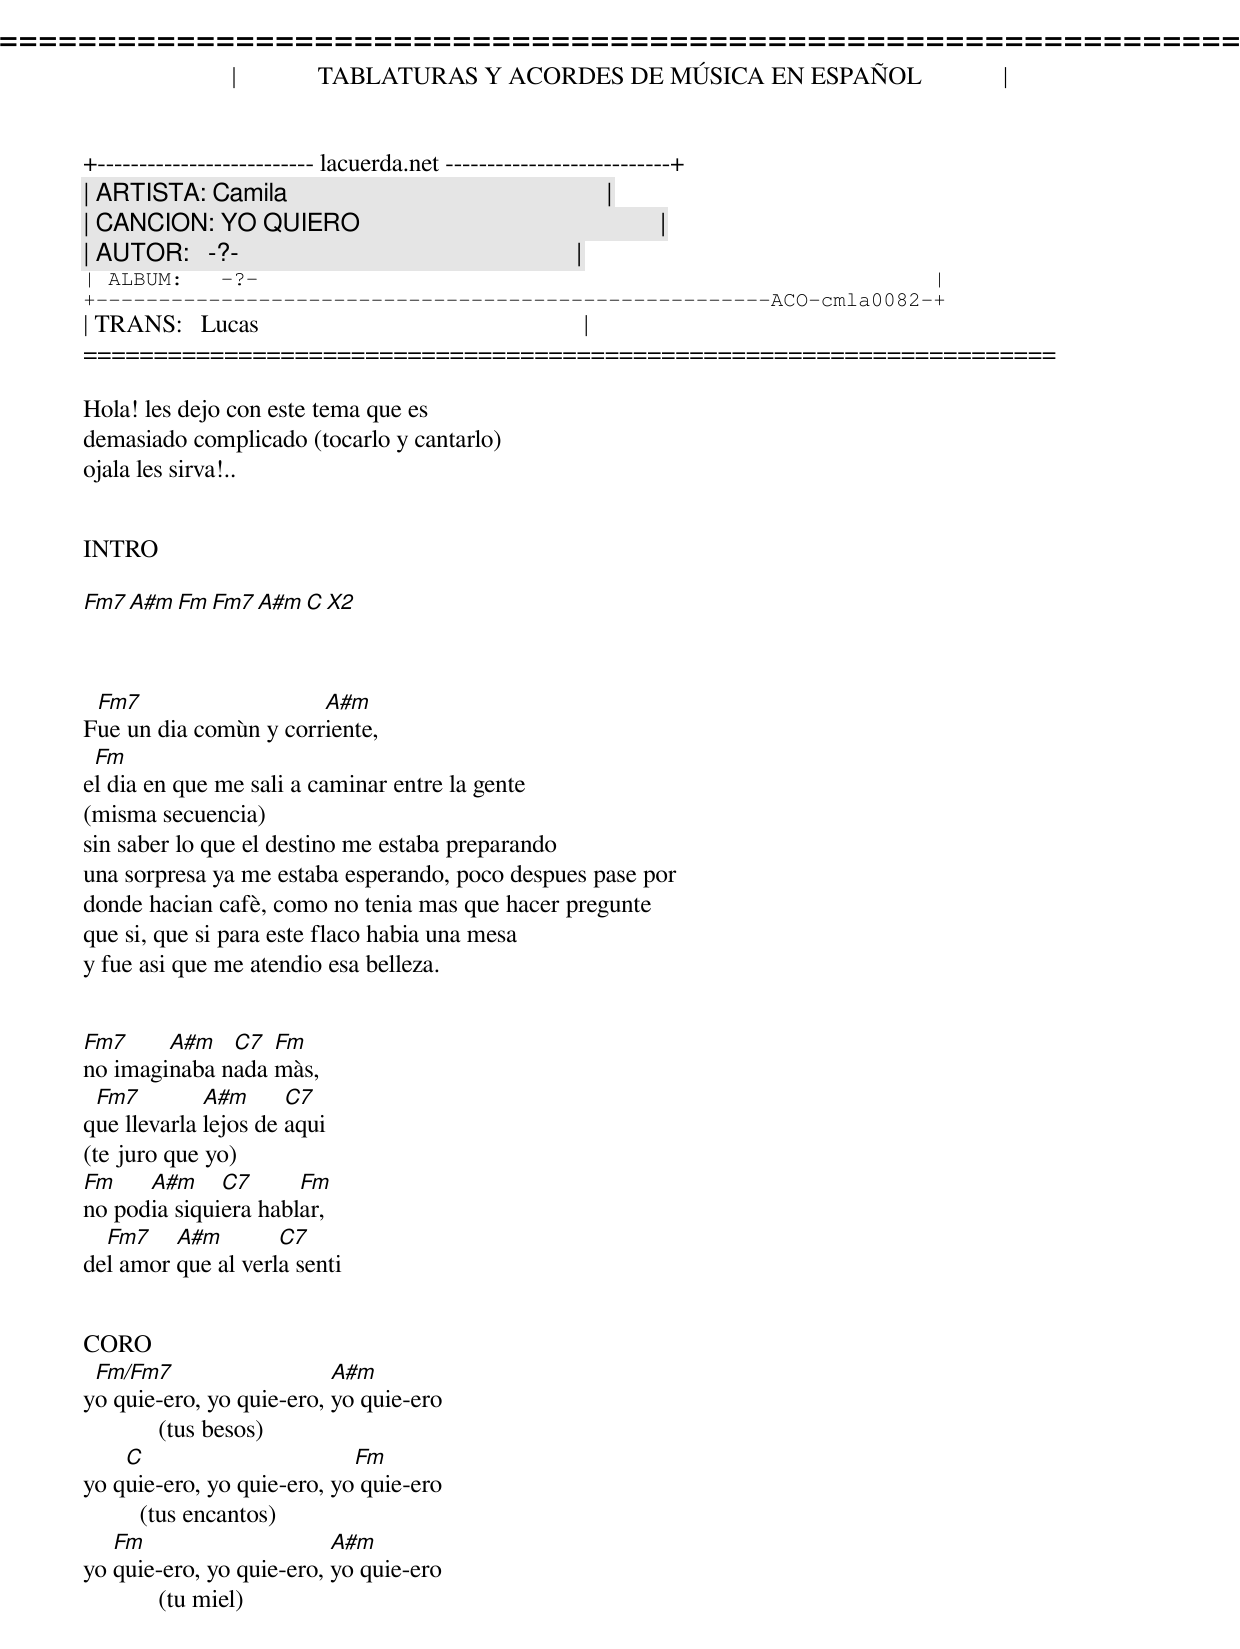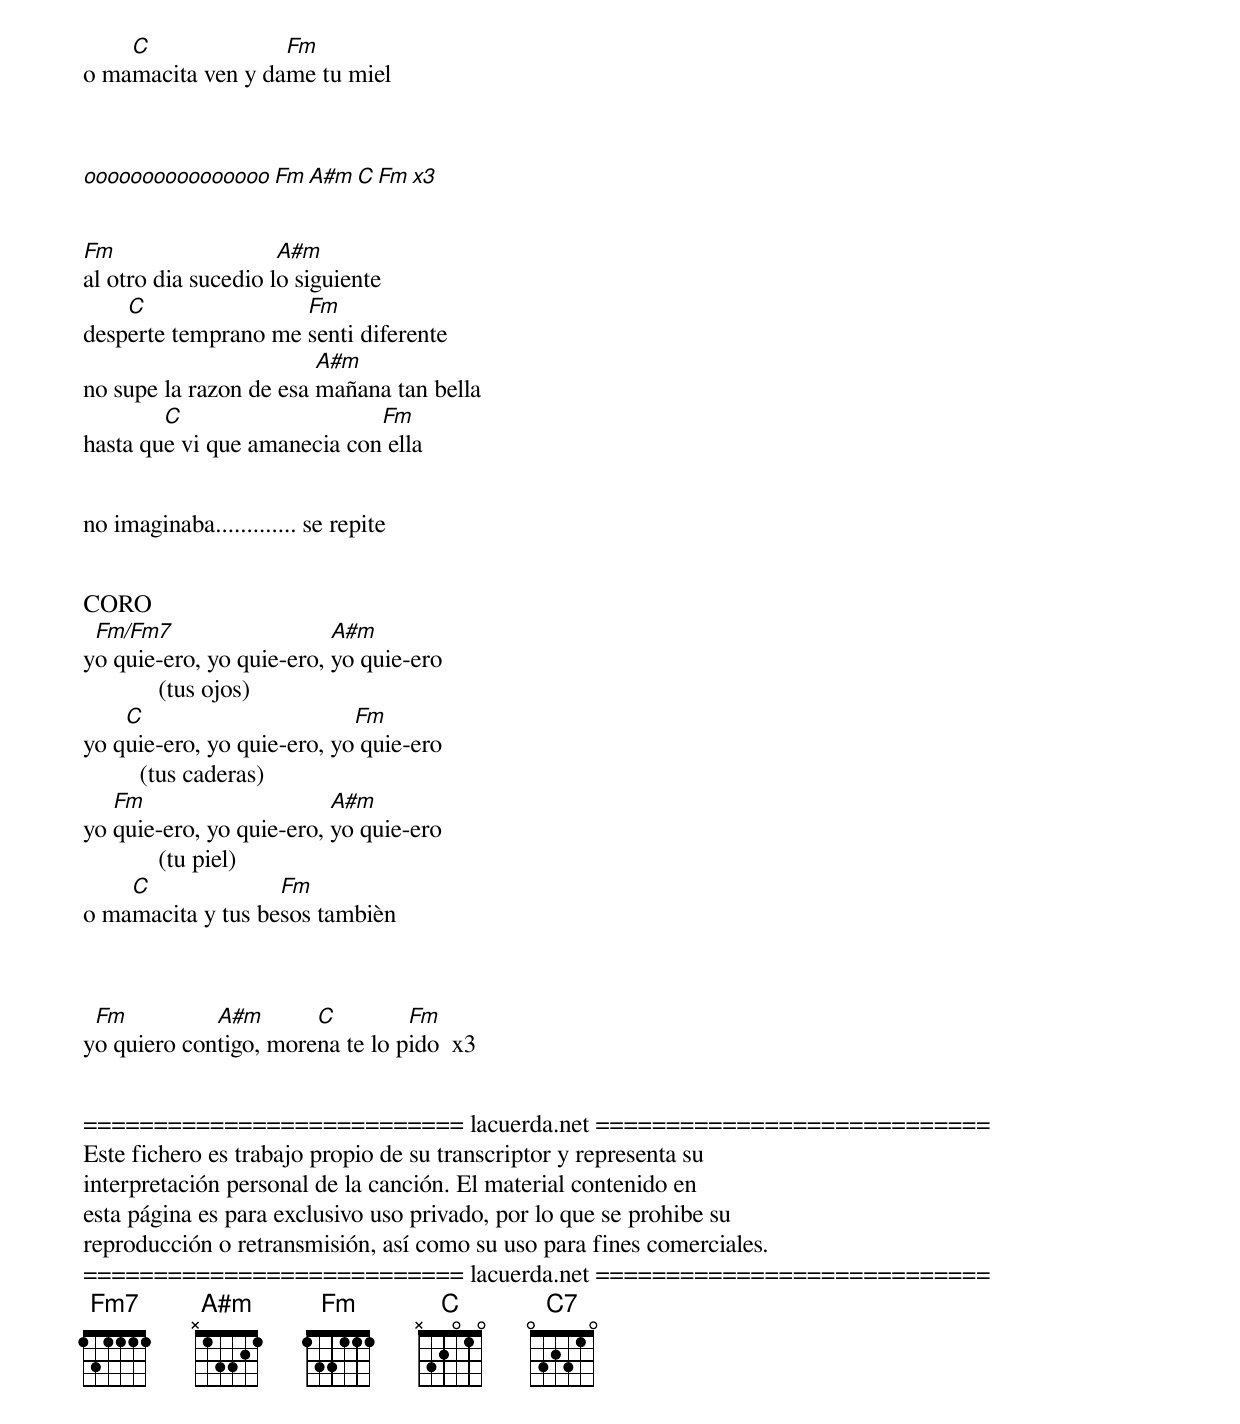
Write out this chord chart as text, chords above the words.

=====================================================================
|             TABLATURAS Y ACORDES DE MÚSICA EN ESPAÑOL             |
+-------------------------- lacuerda.net ---------------------------+
| ARTISTA: Camila                                                   |
| CANCION: YO QUIERO                                                |
| AUTOR:   -?-                                                      |
| ALBUM:   -?-                                                      |
+------------------------------------------------------ACO-cmla0082-+
| TRANS:   Lucas                                                    |
=====================================================================

Hola! les dejo con este tema que es
demasiado complicado (tocarlo y cantarlo)
ojala les sirva!..


INTRO

Fm7 A#m Fm Fm7 A#m C  X2



 Fm7                   A#m
Fue un dia comùn y corriente,
 Fm
el dia en que me sali a caminar entre la gente
(misma secuencia)
sin saber lo que el destino me estaba preparando
una sorpresa ya me estaba esperando, poco despues pase por
donde hacian cafè, como no tenia mas que hacer pregunte
que si, que si para este flaco habia una mesa
y fue asi que me atendio esa belleza.


Fm7     A#m   C7  Fm
no imaginaba nada màs,
 Fm7         A#m      C7
que llevarla lejos de aqui
(te juro que yo)
Fm    A#m     C7      Fm
no podia siquiera hablar,
  Fm7    A#m        C7
del amor que al verla senti


CORO
 Fm/Fm7                   A#m
yo quie-ero, yo quie-ero, yo quie-ero
            (tus besos)
    C                       Fm
yo quie-ero, yo quie-ero, yo quie-ero
         (tus encantos)
   Fm                     A#m
yo quie-ero, yo quie-ero, yo quie-ero
            (tu miel)
    C              Fm
o mamacita ven y dame tu miel



oooooooooooooooo Fm A#m  C  Fm   x3


Fm                   A#m
al otro dia sucedio lo siguiente
    C                Fm
desperte temprano me senti diferente
                        A#m
no supe la razon de esa mañana tan bella
        C                    Fm
hasta que vi que amanecia con ella


no imaginaba............. se repite


CORO
 Fm/Fm7                   A#m
yo quie-ero, yo quie-ero, yo quie-ero
            (tus ojos)
    C                       Fm
yo quie-ero, yo quie-ero, yo quie-ero
         (tus caderas)
   Fm                     A#m
yo quie-ero, yo quie-ero, yo quie-ero
            (tu piel)
    C              Fm
o mamacita y tus besos tambièn



 Fm          A#m       C         Fm
yo quiero contigo, morena te lo pido  x3


=========================== lacuerda.net ============================
Este fichero es trabajo propio de su transcriptor y representa su
interpretación personal de la canción. El material contenido en
esta página es para exclusivo uso privado, por lo que se prohibe su
reproducción o retransmisión, así como su uso para fines comerciales.
=========================== lacuerda.net ============================
